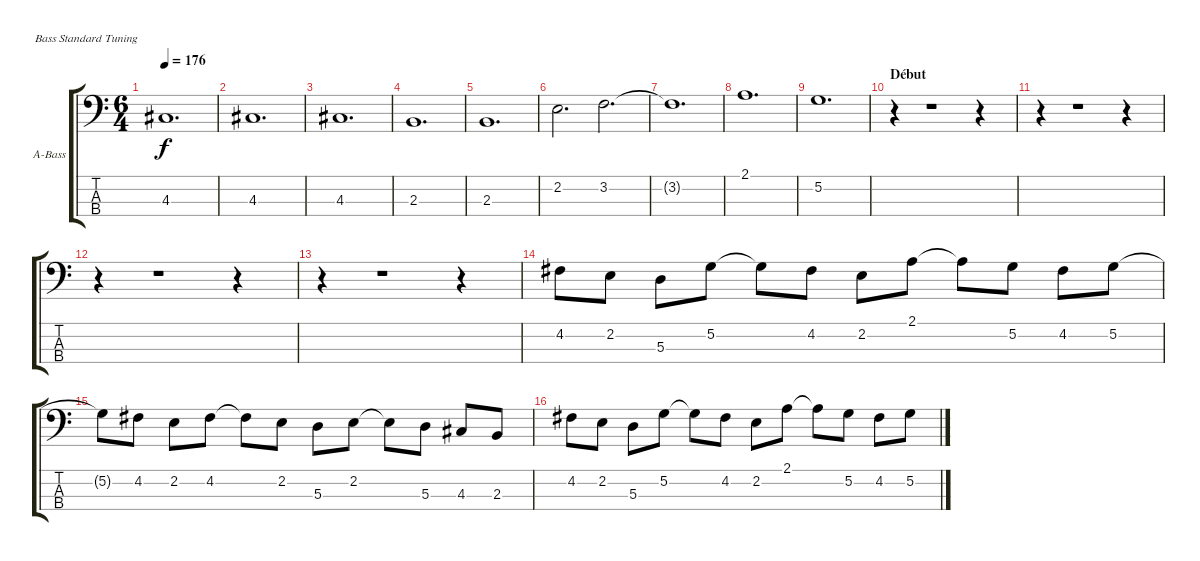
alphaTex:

\bracketExtendMode groupsimilarinstruments
\firstSystemTrackNameOrientation horizontal
\otherSystemsTrackNameOrientation horizontal
\track ("Bass" "A-Bass") {instrument acousticbass}
\staff {score tabs}
\tuning (G2 D2 A1 E1)
\ts (6 4)
\tempo 176
\clef f4
\ks c
4.3.1{d dy f instrument acousticbass} |
4.3.1{d} |
4.3.1{d} |
2.3.1{d} |
2.3.1{d} |
2.2.2{d} 3.2.2{d} |
3.2{t}.1{d} |
2.1.1{d} |
5.2.1{d} |
\section ("" "Début")
r.4 r.1 r.4 |
r.4 r.1 r.4 |
r.4 r.1 r.4 |
r.4 r.1 r.4 |
4.2.8 2.2.8 5.3.8 5.2.8 5.2{t}.8 4.2.8 2.2.8 2.1.8 2.1{t}.8 5.2.8 4.2.8 5.2.8 |
5.2{t}.8 4.2.8 2.2.8 4.2.8 4.2{t}.8 2.2.8 5.3.8 2.2.8 2.2{t}.8 5.3.8 4.3.8 2.3.8 |
4.2.8 2.2.8 5.3.8 5.2.8 5.2{t}.8 4.2.8 2.2.8 2.1.8 2.1{t}.8 5.2.8 4.2.8 5.2.8
